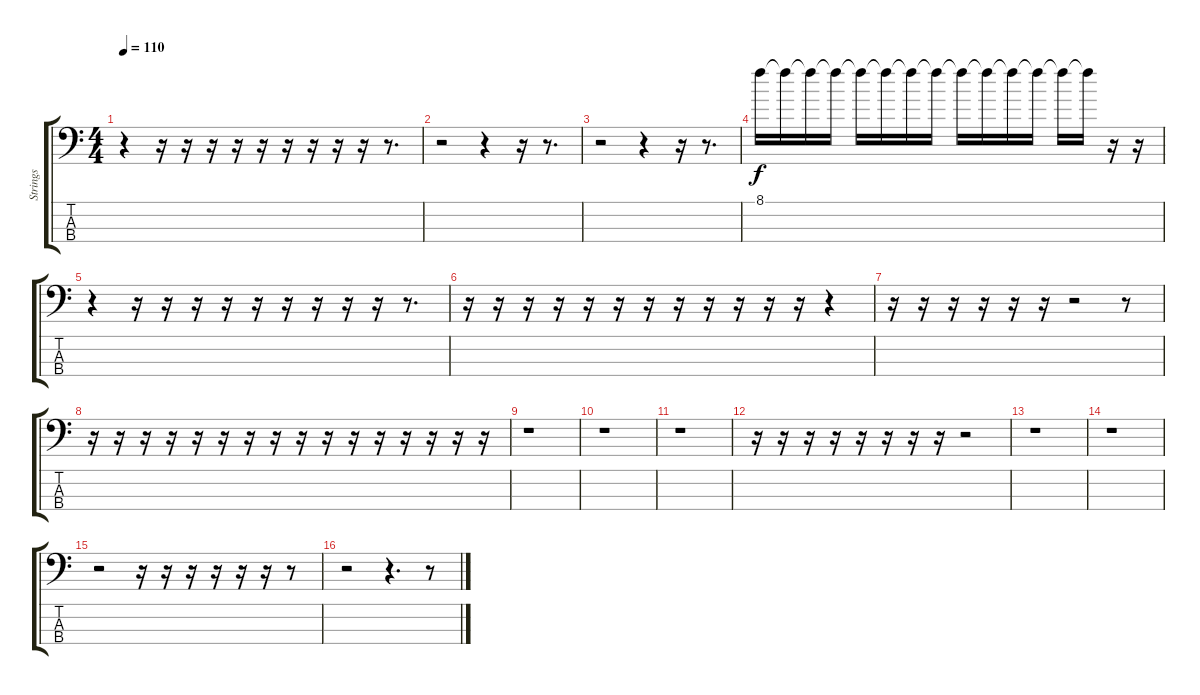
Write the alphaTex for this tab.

\track ("Strings" "Strings") {instrument electricbassfinger}
\staff {score tabs}
\tuning (A3 D3 G2 C2) {hide}
\ts (4 4)
\tempo 110
\clef f4
\ks c
r.4{dy f} r.16 r.16 r.16 r.16 r.16 r.16 r.16 r.16 r.16 r.8{d} |
r.2 r.4 r.16 r.8{d} |
r.2 r.4 r.16 r.8{d} |
8.1.16 8.1{t}.16 8.1{t}.16 8.1{t}.16 8.1{t}.16 8.1{t}.16 8.1{t}.16 8.1{t}.16 8.1{t}.16 8.1{t}.16 8.1{t}.16 8.1{t}.16 8.1{t}.16 8.1{t}.16 r.16 r.16 |
r.4 r.16 r.16 r.16 r.16 r.16 r.16 r.16 r.16 r.16 r.8{d} |
r.16 r.16 r.16 r.16 r.16 r.16 r.16 r.16 r.16 r.16 r.16 r.16 r.4 |
r.16 r.16 r.16 r.16 r.16 r.16 r.2 r.8 |
r.16 r.16 r.16 r.16 r.16 r.16 r.16 r.16 r.16 r.16 r.16 r.16 r.16 r.16 r.16 r.16 |
r.1 |
r.1 |
r.1 |
r.16 r.16 r.16 r.16 r.16 r.16 r.16 r.16 r.2 |
r.1 |
r.1 |
r.2 r.16 r.16 r.16 r.16 r.16 r.16 r.8 |
r.2 r.4{d} r.8
